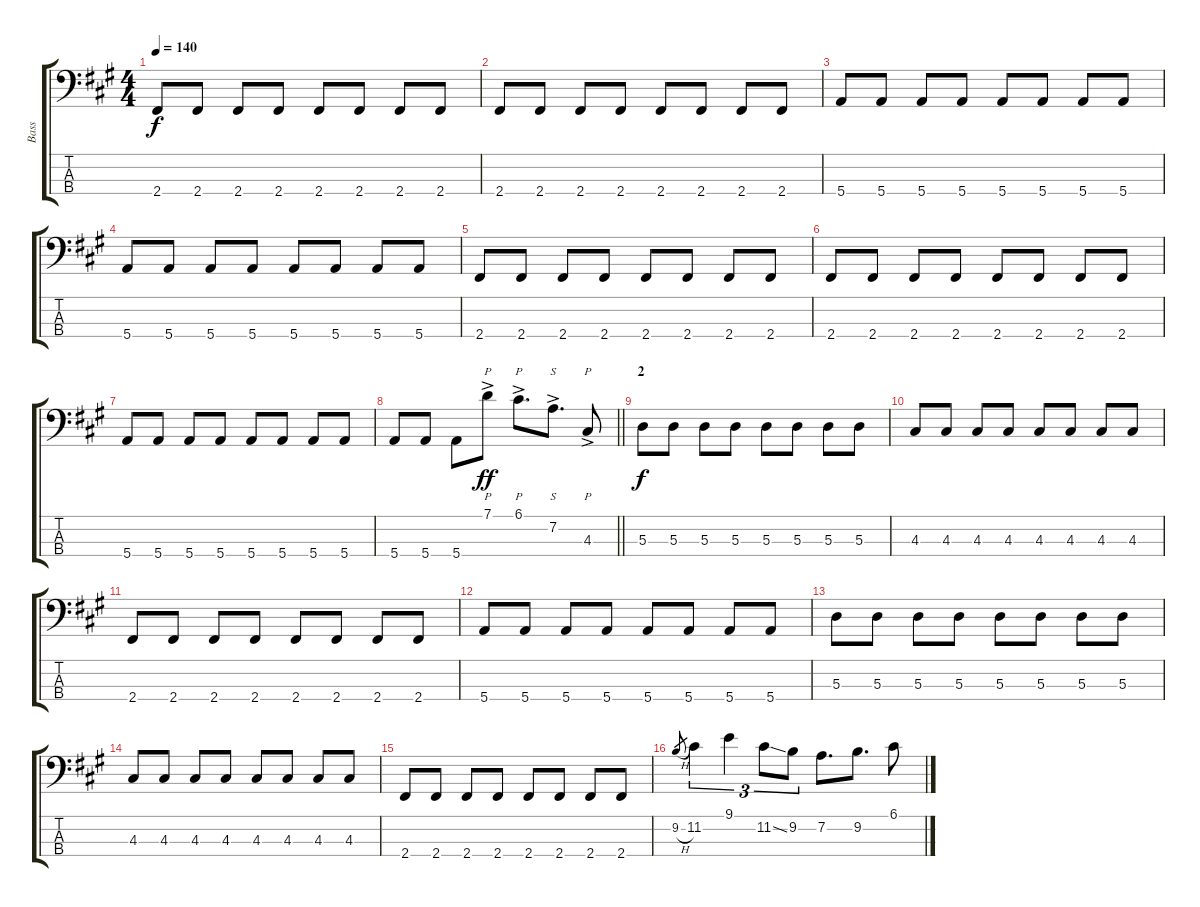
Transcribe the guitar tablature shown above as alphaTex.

\track ("Bass" "Bass") {instrument electricbassfinger}
\staff {score tabs}
\tuning (G2 D2 A1 E1) {hide}
\ts (4 4)
\tempo 140
\clef f4
\ks a
2.4.8{dy f} 2.4.8 2.4.8 2.4.8 2.4.8 2.4.8 2.4.8 2.4.8 |
2.4.8 2.4.8 2.4.8 2.4.8 2.4.8 2.4.8 2.4.8 2.4.8 |
5.4.8 5.4.8 5.4.8 5.4.8 5.4.8 5.4.8 5.4.8 5.4.8 |
5.4.8 5.4.8 5.4.8 5.4.8 5.4.8 5.4.8 5.4.8 5.4.8 |
2.4.8 2.4.8 2.4.8 2.4.8 2.4.8 2.4.8 2.4.8 2.4.8 |
2.4.8 2.4.8 2.4.8 2.4.8 2.4.8 2.4.8 2.4.8 2.4.8 |
5.4.8 5.4.8 5.4.8 5.4.8 5.4.8 5.4.8 5.4.8 5.4.8 |
\barLineRight lightlight
5.4.8 5.4.8 5.4.8 7.1{ac}.8{p dy ff} 6.1{ac}.8{p d} 7.2{ac}.8{s d} 4.3{ac}.8{p} |
\section ("" "2")
5.3.8{dy f} 5.3.8 5.3.8 5.3.8 5.3.8 5.3.8 5.3.8 5.3.8 |
4.3.8 4.3.8 4.3.8 4.3.8 4.3.8 4.3.8 4.3.8 4.3.8 |
2.4.8 2.4.8 2.4.8 2.4.8 2.4.8 2.4.8 2.4.8 2.4.8 |
5.4.8 5.4.8 5.4.8 5.4.8 5.4.8 5.4.8 5.4.8 5.4.8 |
5.3.8 5.3.8 5.3.8 5.3.8 5.3.8 5.3.8 5.3.8 5.3.8 |
4.3.8 4.3.8 4.3.8 4.3.8 4.3.8 4.3.8 4.3.8 4.3.8 |
2.4.8 2.4.8 2.4.8 2.4.8 2.4.8 2.4.8 2.4.8 2.4.8 |
9.2{h}.8{gr} 11.2.4{tu (3 2)} 9.1.4{tu (3 2)} 11.2{ss}.8{tu (3 2)} 9.2.8{tu (3 2)} 7.2.8{d} 9.2.8{d} 6.1.8
